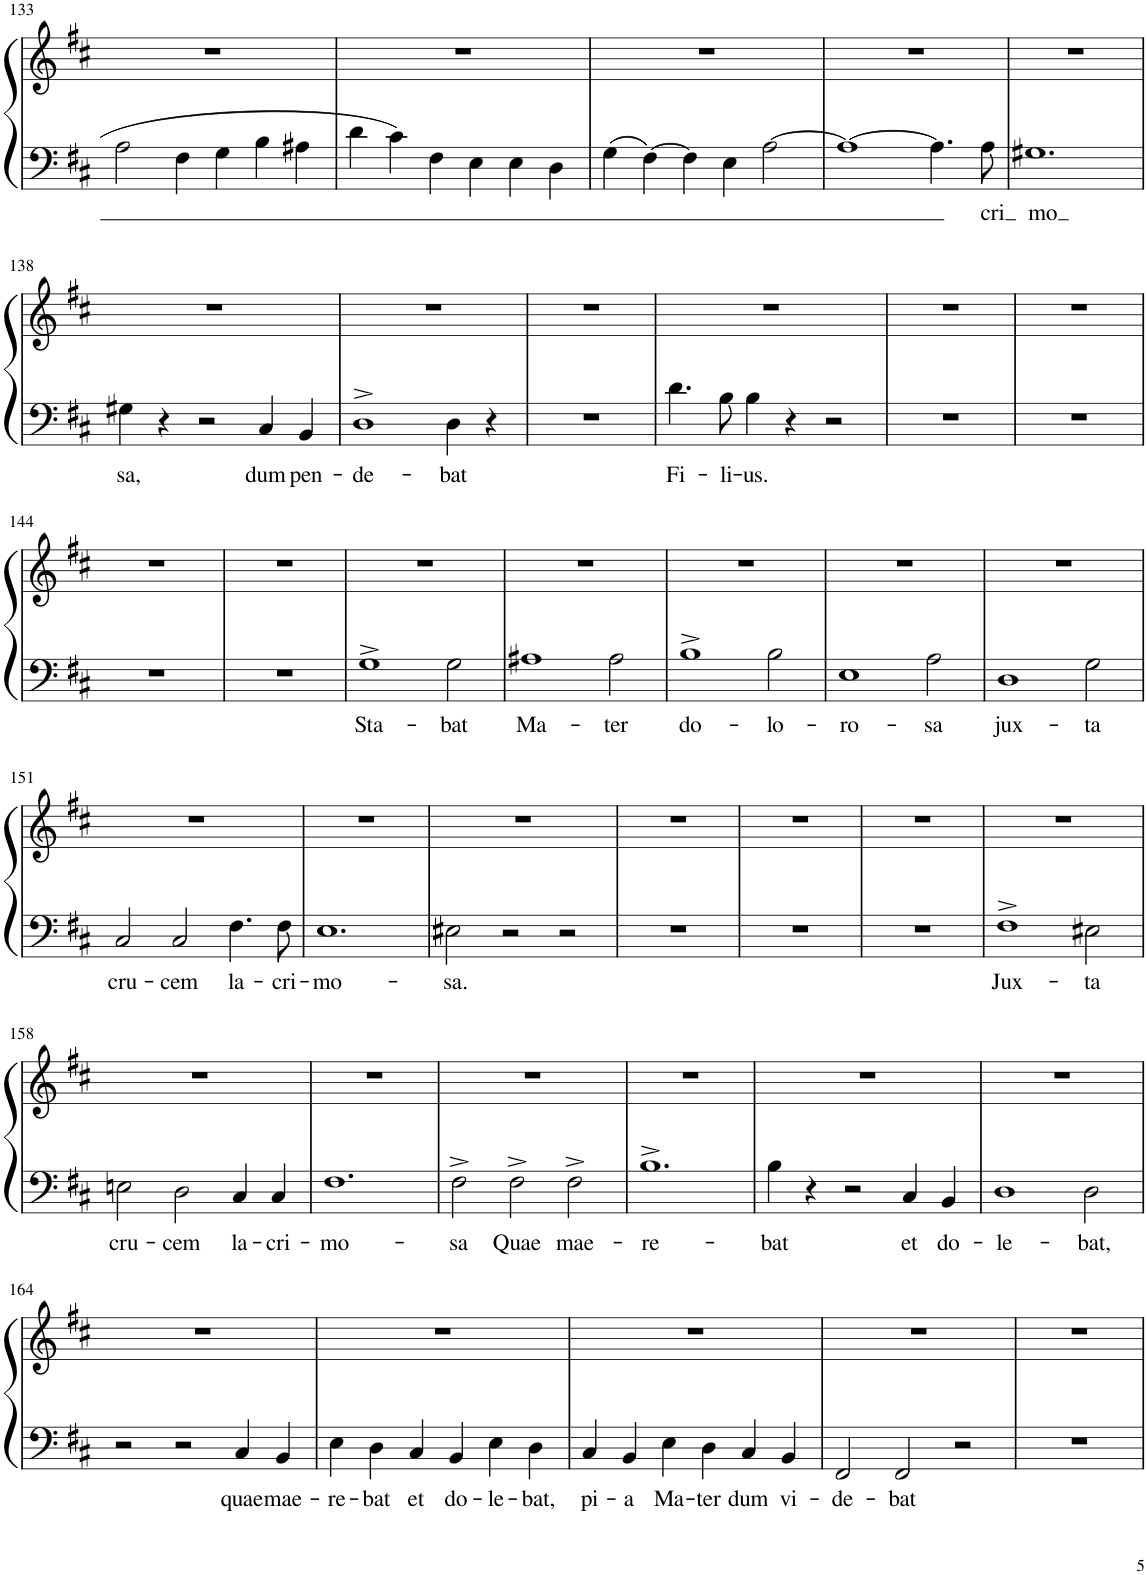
**kern	**text	**kern
*part1	*part1	*part1
*staff2	*staff2	*staff1
*I"Piano	*	*
*I'Pno.	*	*
!!LO:PB:g=z
*clefF4	*	*clefG2
*k[f#c#]	*	*k[f#c#]
*M3/2	*	*M3/2
=133	=133	=133
2A\	.	1.r
4F#\	.	.
4G\	.	.
4B\	.	.
4A#X\	.	.
=134	=134	=134
4d\	.	1.r
4c#\	.	.
4F#\	.	.
4E\	.	.
4E\	.	.
4D\	.	.
=135	=135	=135
4G\	.	1.r
[4F#\	.	.
4F#\]	.	.
4E\	.	.
[2A\	.	.
=136	=136	=136
1A_	.	1.r
4.A\]	.	.
!	!LO:LY:b	!
8A\	cri	.
=137	=137	=137
!	!LO:LY:b	!
1.G#X	mo	1.r
!!LO:LB:g=z
=138	=138	=138
!	!LO:LY:b	!
4G#X\	sa,	1.r
4r	.	.
2r	.	.
!	!LO:LY:b	!
4C#/	dum	.
!	!LO:LY:b	!
4BB/	pen-	.
=139	=139	=139
!	!LO:LY:b	!
1D^	-de-	1.r
!	!LO:LY:b	!
4D\	-bat	.
4r	.	.
=140	=140	=140
1.r	.	1.r
=141	=141	=141
!	!LO:LY:b	!
4.d\	Fi-	1.r
!	!LO:LY:b	!
8B\	-li-	.
!	!LO:LY:b	!
4B\	-us.	.
4r	.	.
2r	.	.
=142	=142	=142
1.r	.	1.r
=143	=143	=143
1.r	.	1.r
!!LO:LB:g=z
=144	=144	=144
1.r	.	1.r
=145	=145	=145
1.r	.	1.r
=146	=146	=146
!	!LO:LY:b	!
1G^	Sta-	1.r
!	!LO:LY:b	!
2G\	-bat	.
=147	=147	=147
!	!LO:LY:b	!
1A#X	Ma-	1.r
!	!LO:LY:b	!
2A#\	-ter	.
=148	=148	=148
!	!LO:LY:b	!
1B^	do-	1.r
!	!LO:LY:b	!
2B\	-lo-	.
=149	=149	=149
!	!LO:LY:b	!
1E	-ro-	1.r
!	!LO:LY:b	!
2A\	-sa	.
=150	=150	=150
!	!LO:LY:b	!
1D	jux-	1.r
!	!LO:LY:b	!
2G\	-ta	.
!!LO:LB:g=z
=151	=151	=151
!	!LO:LY:b	!
2C#/	cru-	1.r
!	!LO:LY:b	!
2C#/	-cem	.
!	!LO:LY:b	!
4.F#\	la-	.
!	!LO:LY:b	!
8F#\	-cri-	.
=152	=152	=152
!	!LO:LY:b	!
1.E	-mo-	1.r
=153	=153	=153
!	!LO:LY:b	!
2E#X\	-sa.	1.r
2r	.	.
2r	.	.
=154	=154	=154
1.r	.	1.r
=155	=155	=155
1.r	.	1.r
=156	=156	=156
1.r	.	1.r
=157	=157	=157
!	!LO:LY:b	!
1F#^	Jux-	1.r
!	!LO:LY:b	!
2E#X\	-ta	.
!!LO:LB:g=z
=158	=158	=158
!	!LO:LY:b	!
2En\	cru-	1.r
!	!LO:LY:b	!
2D\	-cem	.
!	!LO:LY:b	!
4C#/	la-	.
!	!LO:LY:b	!
4C#/	-cri-	.
=159	=159	=159
!	!LO:LY:b	!
1.F#	-mo-	1.r
=160	=160	=160
!	!LO:LY:b	!
2F#^\	-sa	1.r
!	!LO:LY:b	!
2F#^\	Quae	.
!	!LO:LY:b	!
2F#^\	mae-	.
=161	=161	=161
!	!LO:LY:b	!
1.B^	-re-	1.r
=162	=162	=162
!	!LO:LY:b	!
4B\	-bat	1.r
4r	.	.
2r	.	.
!	!LO:LY:b	!
4C#/	et	.
!	!LO:LY:b	!
4BB/	do-	.
=163	=163	=163
!	!LO:LY:b	!
1D	-le-	1.r
!	!LO:LY:b	!
2D\	-bat,	.
!!LO:LB:g=z
=164	=164	=164
2r	.	1.r
2r	.	.
!	!LO:LY:b	!
4C#/	quae	.
!	!LO:LY:b	!
4BB/	mae-	.
=165	=165	=165
!	!LO:LY:b	!
4E\	-re-	1.r
!	!LO:LY:b	!
4D\	-bat	.
!	!LO:LY:b	!
4C#/	et	.
!	!LO:LY:b	!
4BB/	do-	.
!	!LO:LY:b	!
4E\	-le-	.
!	!LO:LY:b	!
4D\	-bat,	.
=166	=166	=166
!	!LO:LY:b	!
4C#/	pi-	1.r
!	!LO:LY:b	!
4BB/	-a	.
!	!LO:LY:b	!
4E\	Ma-	.
!	!LO:LY:b	!
4D\	-ter	.
!	!LO:LY:b	!
4C#/	dum	.
!	!LO:LY:b	!
4BB/	vi-	.
=167	=167	=167
!	!LO:LY:b	!
2FF#/	-de-	1.r
!	!LO:LY:b	!
2FF#/	-bat	.
2r	.	.
=168	=168	=168
1.r	.	1.r
=	=	=
*-	*-	*-
